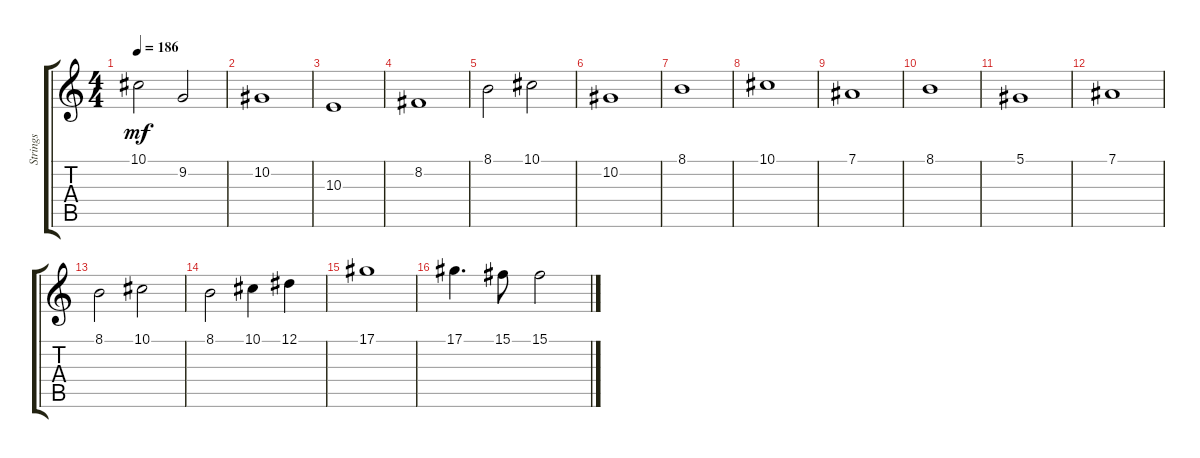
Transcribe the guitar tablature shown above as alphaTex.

\track ("Strings" "Strings") {instrument stringensemble1}
\staff {score tabs}
\tuning (Eb4 Bb3 Gb3 Db3 Ab2 Eb2) {hide}
\ts (4 4)
\tempo 186
\clef g2
\ks c
10.1.2{dy mf} 9.2.2 |
10.2.1 |
10.3.1 |
8.2.1 |
8.1.2 10.1.2 |
10.2.1 |
8.1.1 |
10.1.1 |
7.1.1 |
8.1.1 |
5.1.1 |
7.1.1 |
8.1.2 10.1.2 |
8.1.2 10.1.4 12.1.4 |
17.1.1 |
17.1.4{d} 15.1.8 15.1.2
